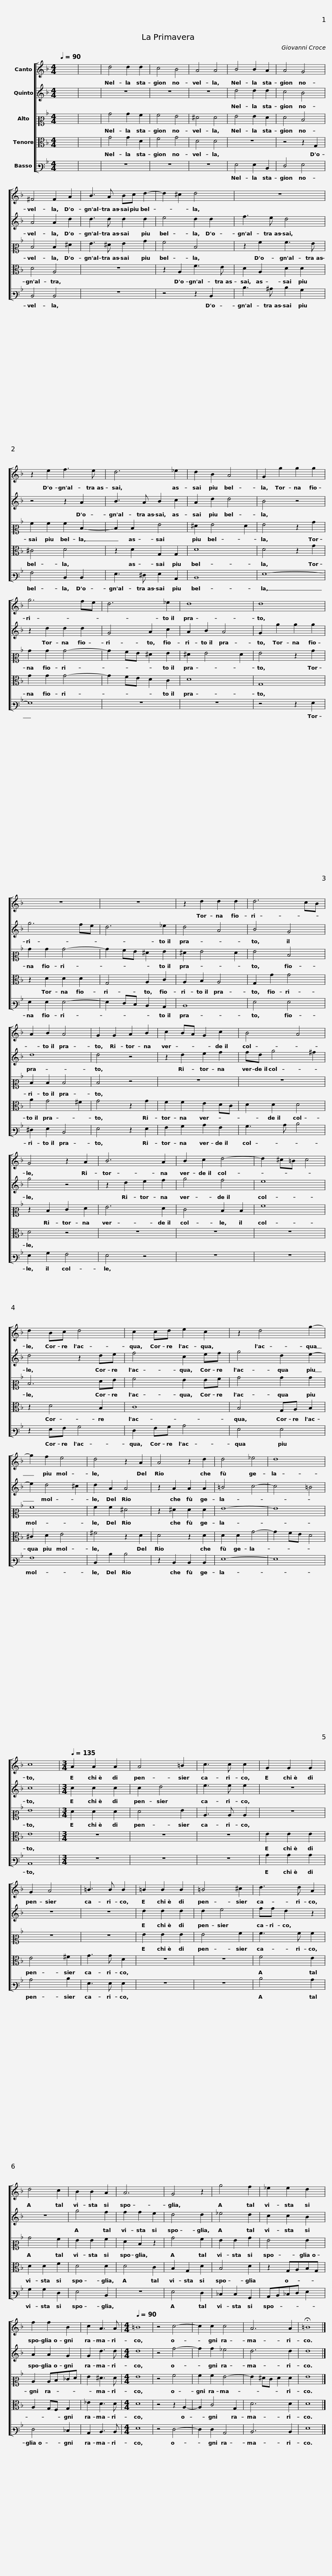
X:1
%%score [ 1 2 3 4 5 ]
L:1/8
Q:1/4=90
M:4/4
I:linebreak $
K:F
V:1 treble
V:2 treble
V:3 alto2
V:4 alto
V:5 bass3
V:1
 x8 | x8 | d4 d2 d2 | c4 B4 | A4 A4 | %5
 B4 B2 A2 | A4 G4 | ^F4 F2 A2 |$ B3 A Bc d2- | d2 ^c2 d4 | %10
 z8 | z2 e2 f3 e | d6 _e2 | d2 B2 A4 |$ G2 g2 g2 g2 | %15
 g6 fe | d6 _e2 | d8 | d8 | z8 | %20
 z8 |$ z2 d2 d2 d2 | d6 cB | A2 B2 A4 | G2 G2 A2 B2 | %25
 c2 BA G2 c2 | B4 A4 | G4 z2 A2 |$ B6 A2 | B2 c2 d4- | %30
 d2 ^c=B c4 | d2 Bc d4 | c2 cd e2 c2 | z2 d4 g2- |$ g2 f2 e4 | %35
 d4 z2 A2 | A4 z2 d2 | d4 _e4 | d8 | c8 |$ %40
[M:3/4][Q:1/4=135] A2 A2 A2 | A4 =B2 | c3 c c2 | G2 G2 G2 | G2 A4 | %45
 =B3 B B2 | =B2 B2 B2 | =B4 ^c2 |$ d3 d A2 | d4 c2 | %50
 B2 B2 A2 | A6 | G4 z2 | g4 f2 | _e2 e2 d2 | %55
 f2 f2 B2 |$ c2 A3 A |[M:4/4][Q:1/4=90] =B8 | z4 c4- | c2 c2 c4 | %60
 A6 A2 | !fermata!=B8 |] %62
V:2
 x8 | x8 | z8 | z8 | z8 | %5
 d4 d2 d2 | c4 B4 | A4 A2 d2 |$ d3 d d2 d2 | e4 d2 d2 | %10
 f3 e d4 | z4 z2 A2 | B3 A B2 c2 | A2 d2 d4 |$ B4 z4 | %15
 z2 d2 d2 d2 | G4 A2 c2 | A2 B2 A4 | G2 g2 g2 g2 | g6 fe | %20
 d6 _e2 |$ d4 A4 | B4 G4 | d8 | d4 z4 | %25
 z2 d2 e2 f2 | fd g4 ^f2 | g4 z4 |$ z2 d2 e2 f2 | g4 f4 | %30
 e8 | d4 z2 de | f4 c2 ef | g4 d2 e2- |$ e2 d4 ^c2 | %35
 d2 A2 A4 | z2 A2 A2 A2 | =B4 c4- | c4 =B4 | c8 |$ %40
[M:3/4] c2 c2 c2 | c2 d4 | e3 e e2 | z6 | z6 | %45
 z6 | d2 d2 d2 | d2 e4 |$ ff d2 z2 | z6 | %50
 g4 f2 | f2 f2 e2 | d4 d2 | _e4 d2 | c2 c2 B2 | %55
 A2 A2 G2 |$ G2 d3 d |[M:4/4] d8 | z4 f4- | f2 f2 _e4 | %60
 d6 d2 | d8 |] %62
V:3
 x8 | x8 | B4 B2 A2 | A4 G4 | ^F4 F4 | %5
 G4 G2 F2 | F4 D4 | D4 D2 ^F2 |$ G3 ^F G2 B2 | A4 D4 | %10
 z2 A2 A3 G | A2 A2 A2 D2- | D2 D2 G4 | ^F2 G4 F2 |$ G4 z2 B2 | %15
 B2 B2 B4- | B2 AG ^F2 G2 | ^F2 G4 F2 | G4 z2 B2 | B2 B2 B4- | %20
 B2 AG ^F2 G2 |$ ^F2 G4 F2 | G4 D4 | D2 D2 D4 | D4 z4 | %25
 z8 | z8 | z2 D2 E2 F2 |$ G6 F2 | E4 D2 D2 | %30
 A8 | D6 FG | A4 G2 GA | B4 B2 B2 |$ A8 | %35
 A2 A2 ^F4 | z2 ^F2 F2 F2 | G8- | G8 | G8 |$ %40
[M:3/4] F2 F2 F2 | F4 G2 | C3 C C2 | z6 | z6 | %45
 z6 | G2 G2 G2 | G4 A2 |$ A3 A A2 | B4 A2 | %50
 G2 G2 A2 | F2 D2 z2 | B4 A2 | G2 G2 B2 | G4 G2 | %55
 C2 CD_EF |$ G2 ^F3 F |[M:4/4] G8 | z4 A4 | A2 A2 G4- | %60
 G2 ^FE F2 F2 | G8 |] %62
V:4
 x8 | x8 | G4 G2 D2 | F4 G4 | D4 D4 | %5
 z8 | z4 z2 G,2 | D4 A,4 |$ z8 | z2 A,2 F3 E | %10
 D2 A,2 D2 D2 | ^C4 D4 | z2 D2 G,2 G,2 | D8 |$ D4 z2 G2 | %15
 G2 G2 G4- | G2 FE D2 C2 | D8 | G,8 | z2 D2 D2 D2 | %20
 G,4 A,2 C2 |$ A,2 B,2 A,4 | G,2 G2 G4 | A2 G4 ^F2 | G4 z2 G2 | %25
 F2 F2 E2 DC | D2 D2 D4 | D4 z4 |$ z8 | z8 | %30
 z8 | z2 D4 B,2 | C8 | B,4 G,A, B,2 |$ ^C2 D2 E4 | %35
 ^F4 z2 D2 | D4 z2 D2 | D2 D2 G4- | G2 FE D4 | E8 |$ %40
[M:3/4] z6 | z6 | z6 | E2 E2 E2 | E4 ^F2 | %45
 G3 G D2 | z6 | z6 |$ F4 E2 | D2 D2 F2 | %50
 D4 D2 | D4 C2 | B,2 G,2 D2 | B,4 D2 | z2 G,A,B,G, | %55
 A,2 G,F, G,2 |$ _E2 D3 D |[M:4/4] D8 | z4 z2 A,2- | A,2 C4 G,2 | %60
 D6 D2 | D8 |] %62
V:5
 x8 | x8 | z8 | z8 | z8 | %5
 G,4 G,2 D,2 | F,4 G,4 | D,4 D,4 |$ z8 | z4 z2 D,2 | %10
 D3 ^C D2 B,2 | A,4 D,2 D,2 | G,3 ^F, G,2 C,2 | D,8 |$ G,8- | %15
 G,8 | z8 | z8 | z4 z2 G,2 | G,2 G,2 G,4- | %20
 G,2 F,E, D,2 C,2 |$ D,8 | G,4 G,4 | ^F,2 G,2 D,4 | G,4 z2 G,2 | %25
 A,2 B,2 C2 A,2 | B,3 C D4 | G,2 B,2 A,4 |$ G,4 z4 | z8 | %30
 z8 | z2 G,A, B,4 | F,2 A,B, C4 | G,4 G,4 |$ A,8 | %35
 D,2 D2 D4 | z2 D,2 D,2 D,2 | G,8- | G,8 | C,8 |$ %40
[M:3/4] z6 | z6 | z6 | C2 C2 C2 | C4 D2 | %45
 G,3 G, G,2 | z6 | z6 |$ D4 C2 | B,2 B,2 F,2 | %50
 G,4 D,2 | z6 | G,4 F,2 | _E,2 E,2 B,,2 | C,D,_E,F, G,2 | %55
 F,4 _E,2 |$ C,2 D,3 D, |[M:4/4] G,8 | z4 F,4- | F,2 F,2 C,4 | %60
 D,6 D,2 | G,8 |] %62
